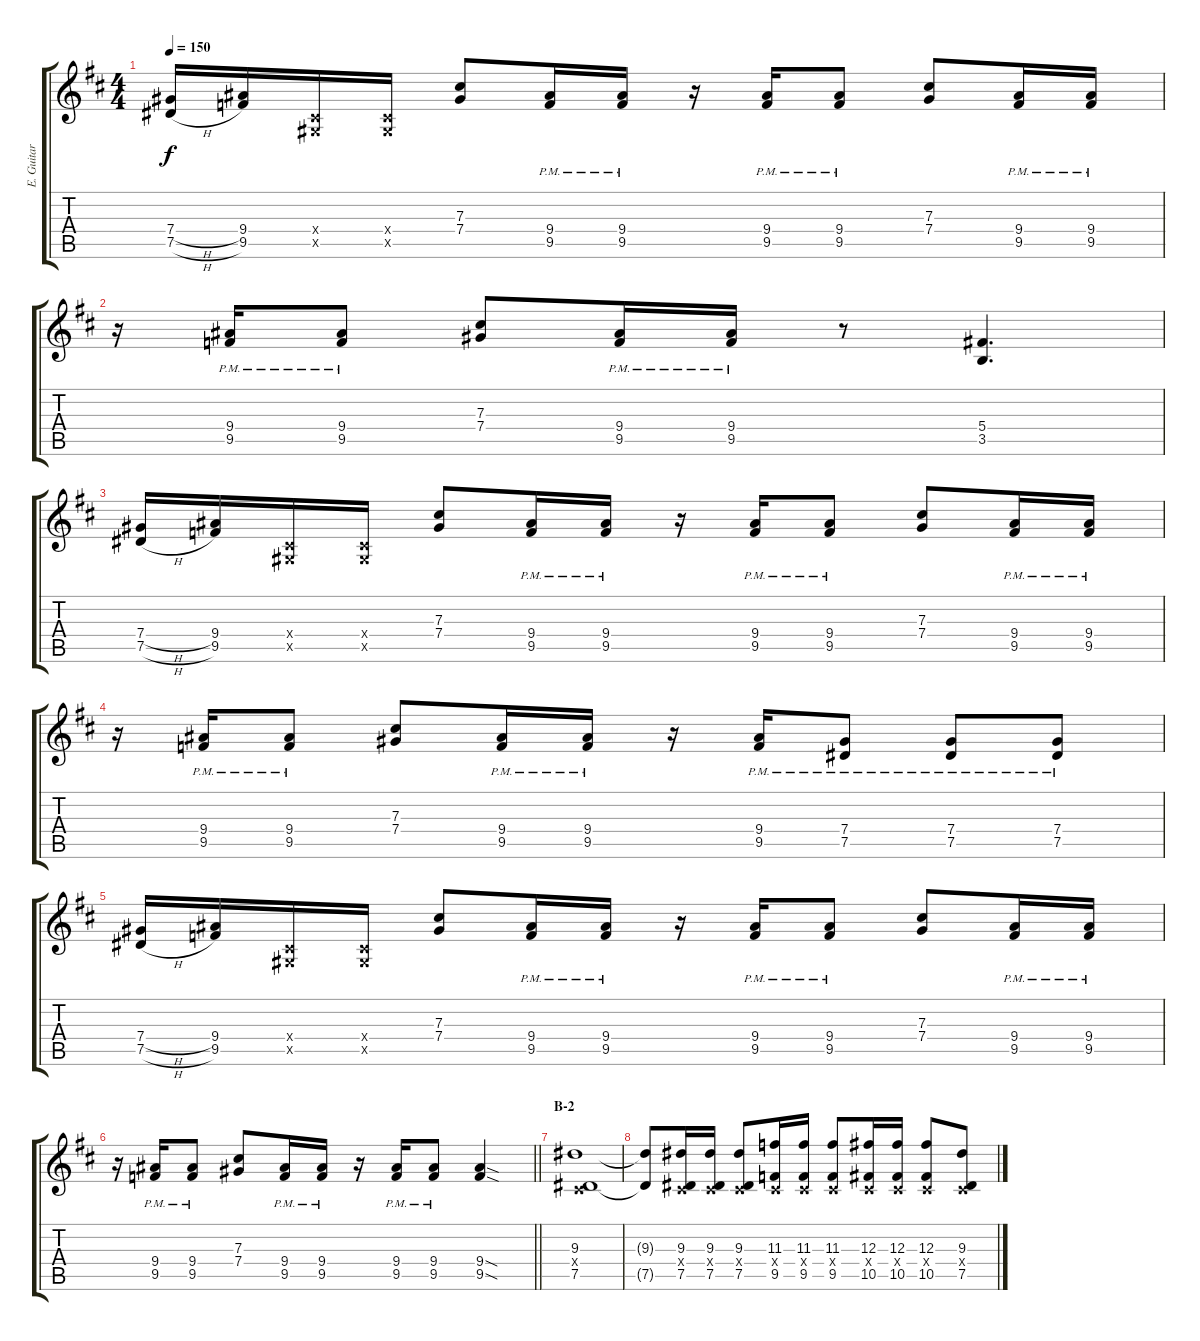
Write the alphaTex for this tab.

\track ("E. Guitar II" "E. Guitar ") {instrument distortionguitar}
\staff {score tabs}
\tuning (Eb4 Bb3 Gb3 Db3 Ab2 Eb2) {hide}
\ts (4 4)
\tempo 150
\clef g2
\ks d
(7.4{h} 7.5{h}).16{dy f} (9.4 9.5).16 (0.4{x} 0.5{x}).16 (0.4{x} 0.5{x}).16 (7.3 7.4).8 (9.4{pm} 9.5{pm}).16 (9.4{pm} 9.5{pm}).16 r.16 (9.4{pm} 9.5{pm}).16 (9.4{pm} 9.5{pm}).8 (7.3 7.4).8 (9.4{pm} 9.5{pm}).16 (9.4{pm} 9.5{pm}).16 |
r.16 (9.4{pm} 9.5{pm}).16 (9.4{pm} 9.5{pm}).8 (7.3 7.4).8 (9.4{pm} 9.5{pm}).16 (9.4{pm} 9.5{pm}).16 r.8 (5.4 3.5).4{d} |
(7.4{h} 7.5{h}).16 (9.4 9.5).16 (0.4{x} 0.5{x}).16 (0.4{x} 0.5{x}).16 (7.3 7.4).8 (9.4{pm} 9.5{pm}).16 (9.4{pm} 9.5{pm}).16 r.16 (9.4{pm} 9.5{pm}).16 (9.4{pm} 9.5{pm}).8 (7.3 7.4).8 (9.4{pm} 9.5{pm}).16 (9.4{pm} 9.5{pm}).16 |
r.16 (9.4{pm} 9.5{pm}).16 (9.4{pm} 9.5{pm}).8 (7.3 7.4).8 (9.4{pm} 9.5{pm}).16 (9.4{pm} 9.5{pm}).16 r.16 (9.4{pm} 9.5{pm}).16 (7.4{pm} 7.5{pm}).8 (7.4{pm} 7.5{pm}).8 (7.4{pm} 7.5{pm}).8 |
(7.4{h} 7.5{h}).16 (9.4 9.5).16 (0.4{x} 0.5{x}).16 (0.4{x} 0.5{x}).16 (7.3 7.4).8 (9.4{pm} 9.5{pm}).16 (9.4{pm} 9.5{pm}).16 r.16 (9.4{pm} 9.5{pm}).16 (9.4{pm} 9.5{pm}).8 (7.3 7.4).8 (9.4{pm} 9.5{pm}).16 (9.4{pm} 9.5{pm}).16 |
\barLineRight lightlight
r.16 (9.4{pm} 9.5{pm}).16 (9.4{pm} 9.5{pm}).8 (7.3 7.4).8 (9.4{pm} 9.5{pm}).16 (9.4{pm} 9.5{pm}).16 r.16 (9.4{pm} 9.5{pm}).16 (9.4{pm} 9.5{pm}).8 (9.4{sod} 9.5{sod}).4 |
\section ("" "B-2")
(9.3 0.4{x} 7.5).1 |
(9.3{t} 7.5{t}).8 (9.3 0.4{x} 7.5).16 (9.3 0.4{x} 7.5).16 (9.3 0.4{x} 7.5).8 (11.3 0.4{x} 9.5).16 (11.3 0.4{x} 9.5).16 (11.3 0.4{x} 9.5).8 (12.3 0.4{x} 10.5).16 (12.3 0.4{x} 10.5).16 (12.3 0.4{x} 10.5).8 (9.3 0.4{x} 7.5).8
